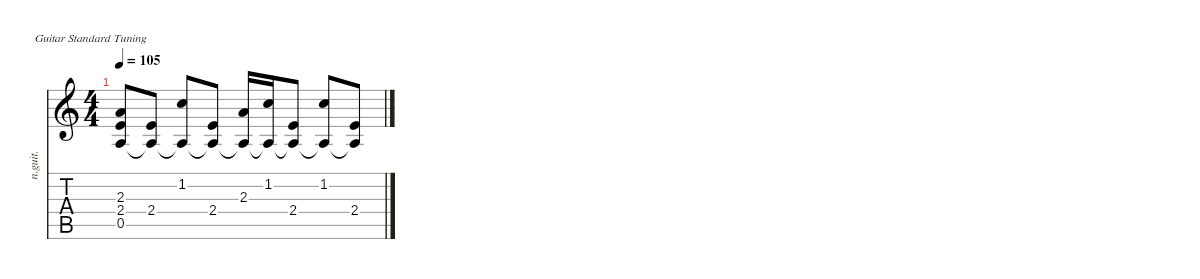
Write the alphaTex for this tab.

\defaultSystemsLayout 4
\hideDynamics
\bracketExtendMode nobrackets
\otherSystemsTrackNameOrientation horizontal
\track ("Acoustic Gtr" "n.guit.") {solo instrument acousticguitarnylon}
\staff {score tabs}
\tuning (E4 B3 G3 D3 A2 E2)
\ts (4 4)
\tempo 105
\clef g2
\ks c
(2.3{t} 0.5{t} 2.4{t}).8{dy f beam Up} (2.4 0.5{t}).8{beam Up} (1.2 0.5{t}).8{beam Up} (2.4 0.5{t}).8{beam Up} (0.5{t} 2.3).16{beam Up} (0.5{t} 1.2).16{beam Up} (2.4 0.5{t}).8{beam Up} (1.2 0.5{t}).8{beam Up} (2.4 0.5{t}).8{beam Up}
